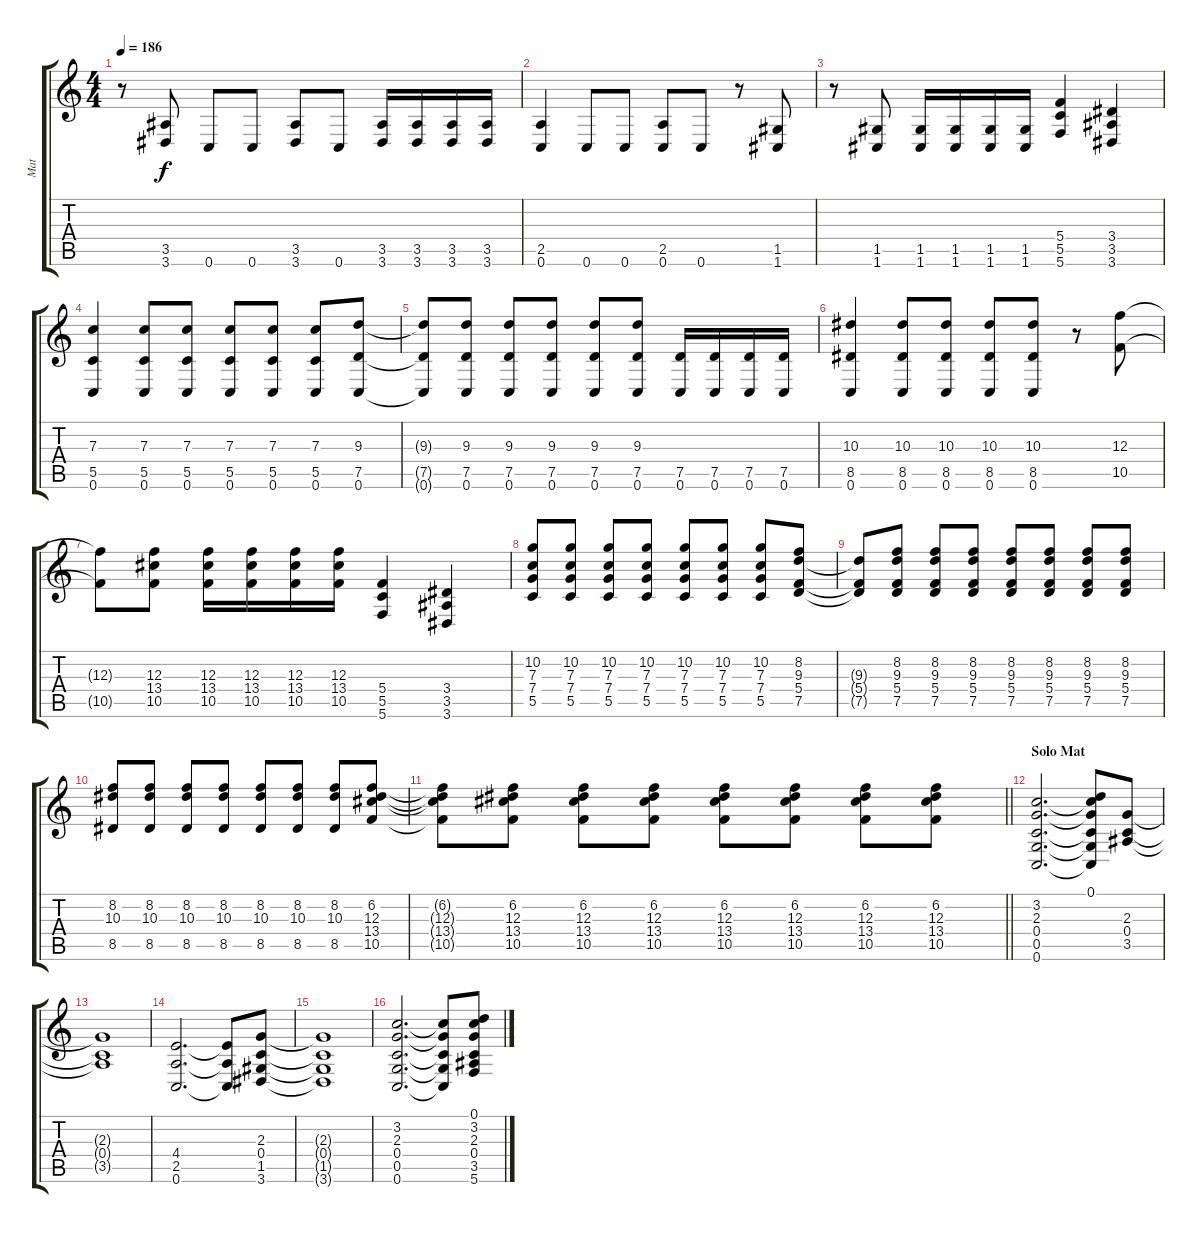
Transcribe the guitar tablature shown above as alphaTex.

\track ("Mat" "Mat") {instrument distortionguitar}
\staff {score tabs}
\tuning (D4 A3 F3 C3 G2 C2) {hide}
\ts (4 4)
\tempo 186
\clef g2
\ks c
r.8{dy f} (3.5 3.6).8 0.6.8 0.6.8 (3.5 3.6).8 0.6.8 (3.5 3.6).16 (3.5 3.6).16 (3.5 3.6).16 (3.5 3.6).16 |
(2.5 0.6).4 0.6.8 0.6.8 (2.5 0.6).8 0.6.8 r.8 (1.5 1.6).8 |
r.8 (1.5 1.6).8 (1.5 1.6).16 (1.5 1.6).16 (1.5 1.6).16 (1.5 1.6).16 (5.4 5.5 5.6).4 (3.4 3.5 3.6).4 |
(7.3 5.5 0.6).4 (7.3 5.5 0.6).8 (7.3 5.5 0.6).8 (7.3 5.5 0.6).8 (7.3 5.5 0.6).8 (7.3 5.5 0.6).8 (9.3 7.5 0.6).8 |
(9.3{t} 7.5{t} 0.6{t}).8 (9.3 7.5 0.6).8 (9.3 7.5 0.6).8 (9.3 7.5 0.6).8 (9.3 7.5 0.6).8 (9.3 7.5 0.6).8 (7.5 0.6).16 (7.5 0.6).16 (7.5 0.6).16 (7.5 0.6).16 |
(10.3 8.5 0.6).4 (10.3 8.5 0.6).8 (10.3 8.5 0.6).8 (10.3 8.5 0.6).8 (10.3 8.5 0.6).8 r.8 (12.3 10.5).8 |
(12.3{t} 10.5{t}).8 (12.3 13.4 10.5).8 (12.3 13.4 10.5).16 (12.3 13.4 10.5).16 (12.3 13.4 10.5).16 (12.3 13.4 10.5).16 (5.4 5.5 5.6).4 (3.4 3.5 3.6).4 |
(10.2 7.3 7.4 5.5).8 (10.2 7.3 7.4 5.5).8 (10.2 7.3 7.4 5.5).8 (10.2 7.3 7.4 5.5).8 (10.2 7.3 7.4 5.5).8 (10.2 7.3 7.4 5.5).8 (10.2 7.3 7.4 5.5).8 (8.2 9.3 5.4 7.5).8 |
(9.3{t} 5.4{t} 7.5{t}).8 (8.2 9.3 5.4 7.5).8 (8.2 9.3 5.4 7.5).8 (8.2 9.3 5.4 7.5).8 (8.2 9.3 5.4 7.5).8 (8.2 9.3 5.4 7.5).8 (8.2 9.3 5.4 7.5).8 (8.2 9.3 5.4 7.5).8 |
(8.2 10.3 8.5).8 (8.2 10.3 8.5).8 (8.2 10.3 8.5).8 (8.2 10.3 8.5).8 (8.2 10.3 8.5).8 (8.2 10.3 8.5).8 (8.2 10.3 8.5).8 (6.2 12.3 13.4 10.5).8 |
\barLineRight lightlight
(6.2{t} 12.3{t} 13.4{t} 10.5{t}).8 (6.2 12.3 13.4 10.5).8 (6.2 12.3 13.4 10.5).8 (6.2 12.3 13.4 10.5).8 (6.2 12.3 13.4 10.5).8 (6.2 12.3 13.4 10.5).8 (6.2 12.3 13.4 10.5).8 (6.2 12.3 13.4 10.5).8 |
\section ("" "Solo Mat")
(3.2 2.3 0.4 0.5 0.6).2{d} (0.1 3.2{t} 2.3{t} 0.4{t} 0.5{t} 0.6{t}).8 (2.3 0.4 3.5).8 |
(2.3{t} 0.4{t} 3.5{t}).1 |
(4.4 2.5 0.6).2{d} (4.4{t} 2.5{t} 0.6{t}).8 (2.3 0.4 1.5 3.6).8 |
(2.3{t} 0.4{t} 1.5{t} 3.6{t}).1 |
(3.2 2.3 0.4 0.5 0.6).2{d} (3.2{t} 2.3{t} 0.4{t} 0.5{t} 0.6{t}).8 (0.1 3.2 2.3 0.4 3.5 5.6).8
